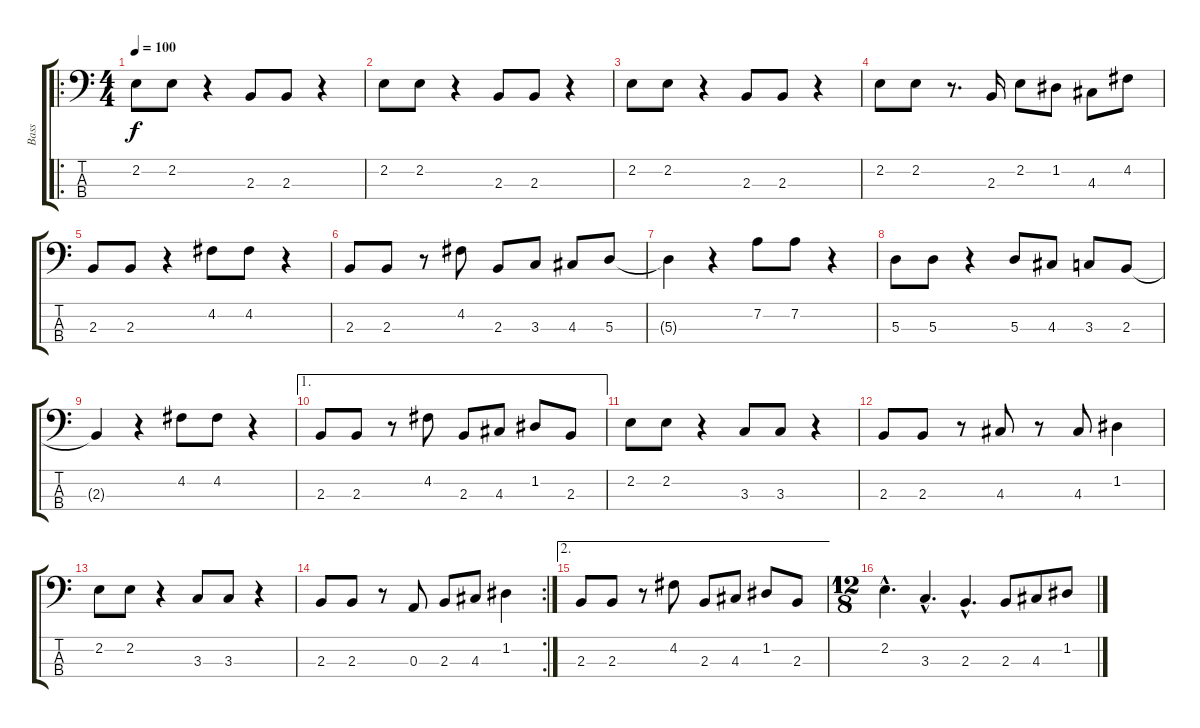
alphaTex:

\track ("Bass" "Bass") {instrument electricbassfinger}
\staff {score tabs}
\tuning (G2 D2 A1 E1) {hide}
\ro
\ts (4 4)
\tempo 100
\clef f4
\ks c
2.2.8{dy f} 2.2.8 r.4 2.3.8 2.3.8 r.4 |
2.2.8 2.2.8 r.4 2.3.8 2.3.8 r.4 |
2.2.8 2.2.8 r.4 2.3.8 2.3.8 r.4 |
2.2.8 2.2.8 r.8{d} 2.3.16 2.2.8 1.2.8 4.3.8 4.2.8 |
2.3.8 2.3.8 r.4 4.2.8 4.2.8 r.4 |
2.3.8 2.3.8 r.8 4.2.8 2.3.8 3.3.8 4.3.8 5.3.8 |
5.3{t}.4 r.4 7.2.8 7.2.8 r.4 |
5.3.8 5.3.8 r.4 5.3.8 4.3.8 3.3.8 2.3.8 |
2.3{t}.4 r.4 4.2.8 4.2.8 r.4 |
\ae 1
2.3.8 2.3.8 r.8 4.2.8 2.3.8 4.3.8 1.2.8 2.3.8 |
2.2.8 2.2.8 r.4 3.3.8 3.3.8 r.4 |
2.3.8 2.3.8 r.8 4.3.8 r.8 4.3.8 1.2.4 |
2.2.8 2.2.8 r.4 3.3.8 3.3.8 r.4 |
\rc 2
2.3.8 2.3.8 r.8 0.3.8 2.3.8 4.3.8 1.2.4 |
\ae 2
2.3.8 2.3.8 r.8 4.2.8 2.3.8 4.3.8 1.2.8 2.3.8 |
\ts (12 8)
2.2{hac}.4{d} 3.3{hac}.4{d} 2.3{hac}.4{d} 2.3.8 4.3.8 1.2.8
